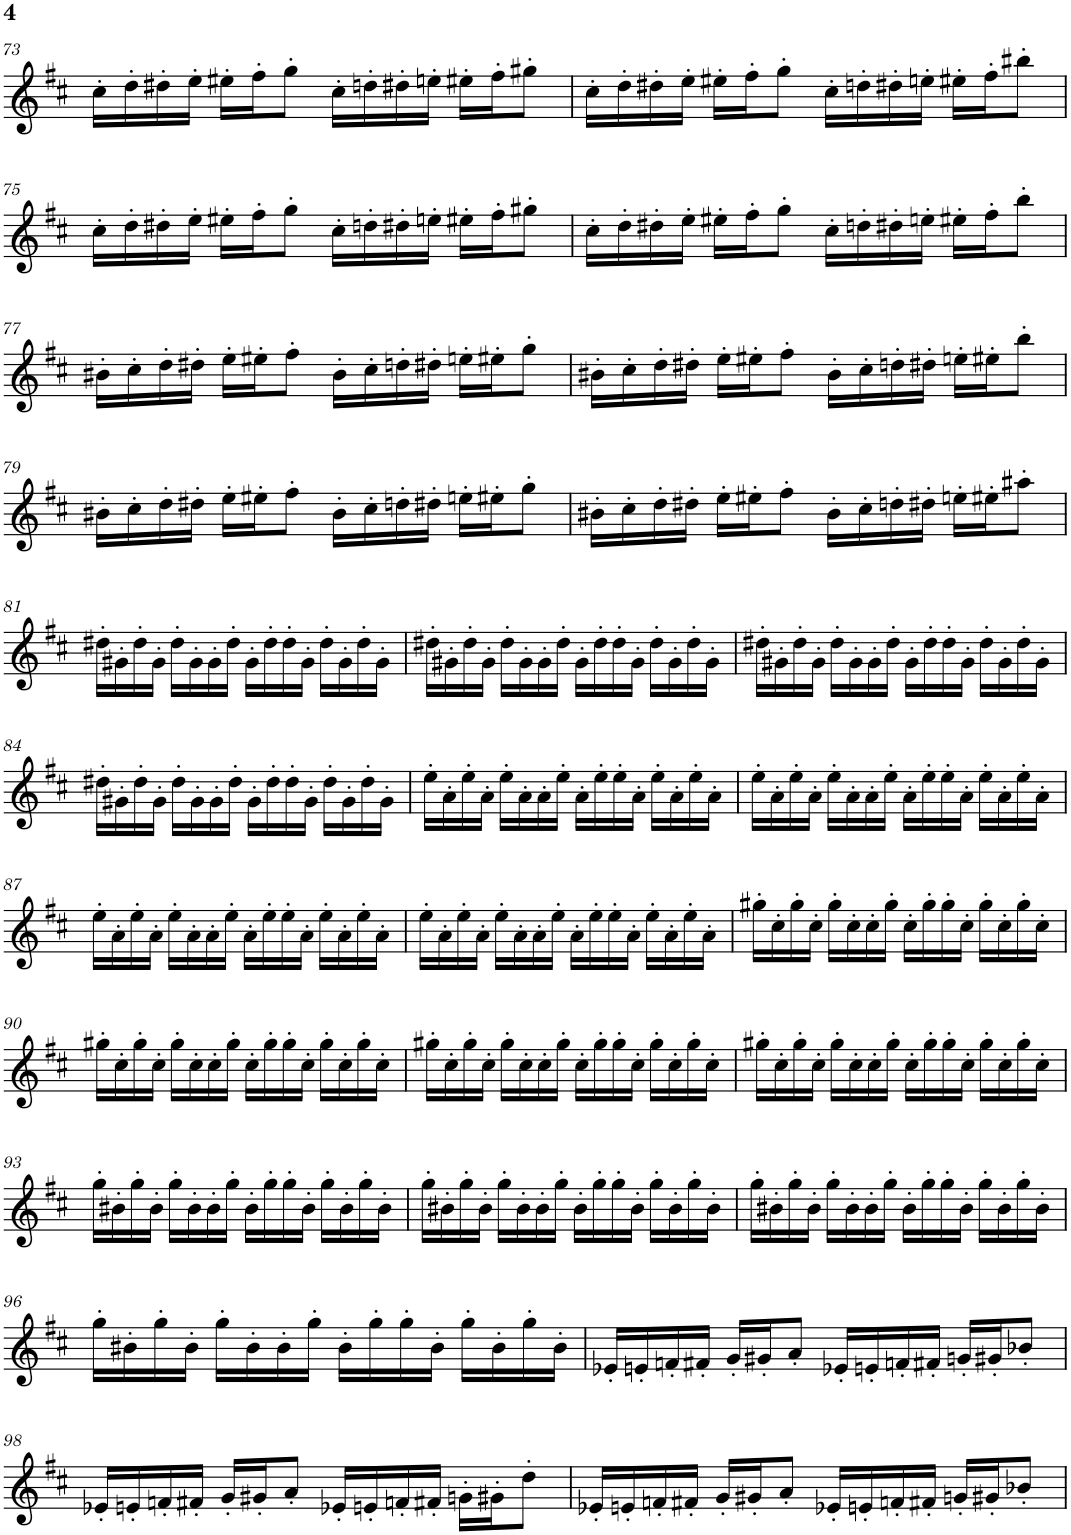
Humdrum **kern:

**kern
*part1
*staff1
*I"Trompete em Sib
*I'Tp. em Sib
!!LO:PB:g=z
*clefG2
*Trd1c2
*k[f#c#]
*M4/4
=73
16cc#'\LL
16dd'\
16dd#X'\
16ee'\JJ
16ee#X'\LL
16ff#'\J
8gg'\J
16cc#'\LL
16ddn'\
16dd#X'\
16een'\JJ
16ee#X'\LL
16ff#'\J
8gg#X'\J
=74
16cc#'\LL
16dd'\
16dd#X'\
16ee'\JJ
16ee#X'\LL
16ff#'\J
8gg'\J
16cc#'\LL
16ddn'\
16dd#X'\
16een'\JJ
16ee#X'\LL
16ff#'\J
8bb#X'\J
!!LO:LB:g=z
=75
16cc#'\LL
16dd'\
16dd#X'\
16ee'\JJ
16ee#X'\LL
16ff#'\J
8gg'\J
16cc#'\LL
16ddn'\
16dd#X'\
16een'\JJ
16ee#X'\LL
16ff#'\J
8gg#X'\J
=76
16cc#'\LL
16dd'\
16dd#X'\
16ee'\JJ
16ee#X'\LL
16ff#'\J
8gg'\J
16cc#'\LL
16ddn'\
16dd#X'\
16een'\JJ
16ee#X'\LL
16ff#'\J
8bb'\J
!!LO:LB:g=z
=77
16b#X'\LL
16cc#'\
16dd'\
16dd#X'\JJ
16ee'\LL
16ee#X'\J
8ff#'\J
16b#'\LL
16cc#'\
16ddn'\
16dd#X'\JJ
16een'\LL
16ee#X'\J
8gg'\J
=78
16b#X'\LL
16cc#'\
16dd'\
16dd#X'\JJ
16ee'\LL
16ee#X'\J
8ff#'\J
16b#'\LL
16cc#'\
16ddn'\
16dd#X'\JJ
16een'\LL
16ee#X'\J
8bb'\J
!!LO:LB:g=z
=79
16b#X'\LL
16cc#'\
16dd'\
16dd#X'\JJ
16ee'\LL
16ee#X'\J
8ff#'\J
16b#'\LL
16cc#'\
16ddn'\
16dd#X'\JJ
16een'\LL
16ee#X'\J
8gg'\J
=80
16b#X'\LL
16cc#'\
16dd'\
16dd#X'\JJ
16ee'\LL
16ee#X'\J
8ff#'\J
16b#'\LL
16cc#'\
16ddn'\
16dd#X'\JJ
16een'\LL
16ee#X'\J
8aa#X'\J
!!LO:LB:g=z
=81
16dd#X'\LL
16g#X'\
16dd#'\
16g#'\JJ
16dd#'\LL
16g#'\
16g#'\
16dd#'\JJ
16g#'\LL
16dd#'\
16dd#'\
16g#'\JJ
16dd#'\LL
16g#'\
16dd#'\
16g#'\JJ
=82
16dd#X'\LL
16g#X'\
16dd#'\
16g#'\JJ
16dd#'\LL
16g#'\
16g#'\
16dd#'\JJ
16g#'\LL
16dd#'\
16dd#'\
16g#'\JJ
16dd#'\LL
16g#'\
16dd#'\
16g#'\JJ
=83
16dd#X'\LL
16g#X'\
16dd#'\
16g#'\JJ
16dd#'\LL
16g#'\
16g#'\
16dd#'\JJ
16g#'\LL
16dd#'\
16dd#'\
16g#'\JJ
16dd#'\LL
16g#'\
16dd#'\
16g#'\JJ
!!LO:LB:g=z
=84
16dd#X'\LL
16g#X'\
16dd#'\
16g#'\JJ
16dd#'\LL
16g#'\
16g#'\
16dd#'\JJ
16g#'\LL
16dd#'\
16dd#'\
16g#'\JJ
16dd#'\LL
16g#'\
16dd#'\
16g#'\JJ
=85
16ee'\LL
16a'\
16ee'\
16a'\JJ
16ee'\LL
16a'\
16a'\
16ee'\JJ
16a'\LL
16ee'\
16ee'\
16a'\JJ
16ee'\LL
16a'\
16ee'\
16a'\JJ
=86
16ee'\LL
16a'\
16ee'\
16a'\JJ
16ee'\LL
16a'\
16a'\
16ee'\JJ
16a'\LL
16ee'\
16ee'\
16a'\JJ
16ee'\LL
16a'\
16ee'\
16a'\JJ
!!LO:LB:g=z
=87
16ee'\LL
16a'\
16ee'\
16a'\JJ
16ee'\LL
16a'\
16a'\
16ee'\JJ
16a'\LL
16ee'\
16ee'\
16a'\JJ
16ee'\LL
16a'\
16ee'\
16a'\JJ
=88
16ee'\LL
16a'\
16ee'\
16a'\JJ
16ee'\LL
16a'\
16a'\
16ee'\JJ
16a'\LL
16ee'\
16ee'\
16a'\JJ
16ee'\LL
16a'\
16ee'\
16a'\JJ
=89
16gg#X'\LL
16cc#'\
16gg#'\
16cc#'\JJ
16gg#'\LL
16cc#'\
16cc#'\
16gg#'\JJ
16cc#'\LL
16gg#'\
16gg#'\
16cc#'\JJ
16gg#'\LL
16cc#'\
16gg#'\
16cc#'\JJ
!!LO:LB:g=z
=90
16gg#X'\LL
16cc#'\
16gg#'\
16cc#'\JJ
16gg#'\LL
16cc#'\
16cc#'\
16gg#'\JJ
16cc#'\LL
16gg#'\
16gg#'\
16cc#'\JJ
16gg#'\LL
16cc#'\
16gg#'\
16cc#'\JJ
=91
16gg#X'\LL
16cc#'\
16gg#'\
16cc#'\JJ
16gg#'\LL
16cc#'\
16cc#'\
16gg#'\JJ
16cc#'\LL
16gg#'\
16gg#'\
16cc#'\JJ
16gg#'\LL
16cc#'\
16gg#'\
16cc#'\JJ
=92
16gg#X'\LL
16cc#'\
16gg#'\
16cc#'\JJ
16gg#'\LL
16cc#'\
16cc#'\
16gg#'\JJ
16cc#'\LL
16gg#'\
16gg#'\
16cc#'\JJ
16gg#'\LL
16cc#'\
16gg#'\
16cc#'\JJ
!!LO:LB:g=z
=93
16gg'\LL
16b#X'\
16gg'\
16b#'\JJ
16gg'\LL
16b#'\
16b#'\
16gg'\JJ
16b#'\LL
16gg'\
16gg'\
16b#'\JJ
16gg'\LL
16b#'\
16gg'\
16b#'\JJ
=94
16gg'\LL
16b#X'\
16gg'\
16b#'\JJ
16gg'\LL
16b#'\
16b#'\
16gg'\JJ
16b#'\LL
16gg'\
16gg'\
16b#'\JJ
16gg'\LL
16b#'\
16gg'\
16b#'\JJ
=95
16gg'\LL
16b#X'\
16gg'\
16b#'\JJ
16gg'\LL
16b#'\
16b#'\
16gg'\JJ
16b#'\LL
16gg'\
16gg'\
16b#'\JJ
16gg'\LL
16b#'\
16gg'\
16b#'\JJ
!!LO:LB:g=z
=96
16gg'\LL
16b#X'\
16gg'\
16b#'\JJ
16gg'\LL
16b#'\
16b#'\
16gg'\JJ
16b#'\LL
16gg'\
16gg'\
16b#'\JJ
16gg'\LL
16b#'\
16gg'\
16b#'\JJ
=97
16e-X'/LL
16en'/
16fn'/
16f#X'/JJ
16g'/LL
16g#X'/J
8a'/J
16e-X'/LL
16en'/
16fn'/
16f#X'/JJ
16gn'/LL
16g#X'/J
8b-X'/J
!!LO:LB:g=z
=98
16e-X'/LL
16en'/
16fn'/
16f#X'/JJ
16g'/LL
16g#X'/J
8a'/J
16e-X'/LL
16en'/
16fn'/
16f#X'/JJ
16gn'\LL
16g#X'\J
8dd'\J
=99
16e-X'/LL
16en'/
16fn'/
16f#X'/JJ
16g'/LL
16g#X'/J
8a'/J
16e-X'/LL
16en'/
16fn'/
16f#X'/JJ
16gn'/LL
16g#X'/J
8b-X'/J
=
*-
